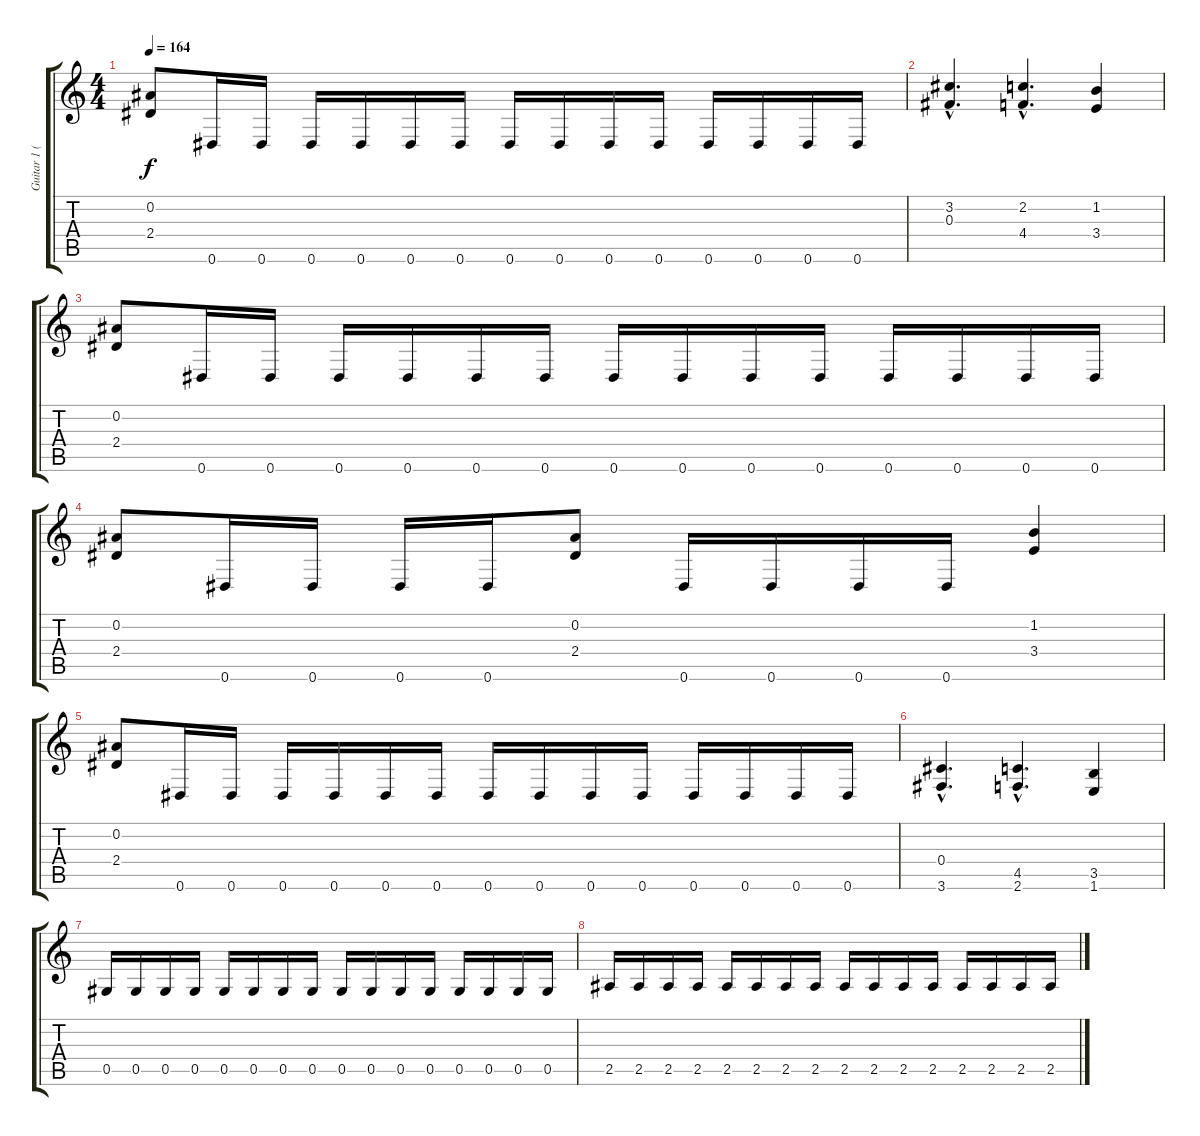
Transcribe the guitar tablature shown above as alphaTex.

\track ("Guitar 1 (Jeff)" "Guitar 1 (") {instrument distortionguitar}
\staff {score tabs}
\tuning (Eb4 Bb3 Gb3 Db3 Ab2 Eb2) {hide}
\ts (4 4)
\tempo 164
\clef g2
\ks c
(0.2 2.4).8{dy f} 0.6.16 0.6.16 0.6.16 0.6.16 0.6.16 0.6.16 0.6.16 0.6.16 0.6.16 0.6.16 0.6.16 0.6.16 0.6.16 0.6.16 |
(3.2{hac} 0.3{hac}).4{d} (2.2{hac} 4.4{hac}).4{d} (1.2 3.4).4 |
(0.2 2.4).8 0.6.16 0.6.16 0.6.16 0.6.16 0.6.16 0.6.16 0.6.16 0.6.16 0.6.16 0.6.16 0.6.16 0.6.16 0.6.16 0.6.16 |
(0.2 2.4).8 0.6.16 0.6.16 0.6.16 0.6.16 (0.2 2.4).8 0.6.16 0.6.16 0.6.16 0.6.16 (1.2 3.4).4 |
(0.2 2.4).8 0.6.16 0.6.16 0.6.16 0.6.16 0.6.16 0.6.16 0.6.16 0.6.16 0.6.16 0.6.16 0.6.16 0.6.16 0.6.16 0.6.16 |
(0.4{hac} 3.6{hac}).4{d} (4.5{hac} 2.6{hac}).4{d} (3.5 1.6).4 |
0.5.16 0.5.16 0.5.16 0.5.16 0.5.16 0.5.16 0.5.16 0.5.16 0.5.16 0.5.16 0.5.16 0.5.16 0.5.16 0.5.16 0.5.16 0.5.16 |
2.5.16 2.5.16 2.5.16 2.5.16 2.5.16 2.5.16 2.5.16 2.5.16 2.5.16 2.5.16 2.5.16 2.5.16 2.5.16 2.5.16 2.5.16 2.5.16
